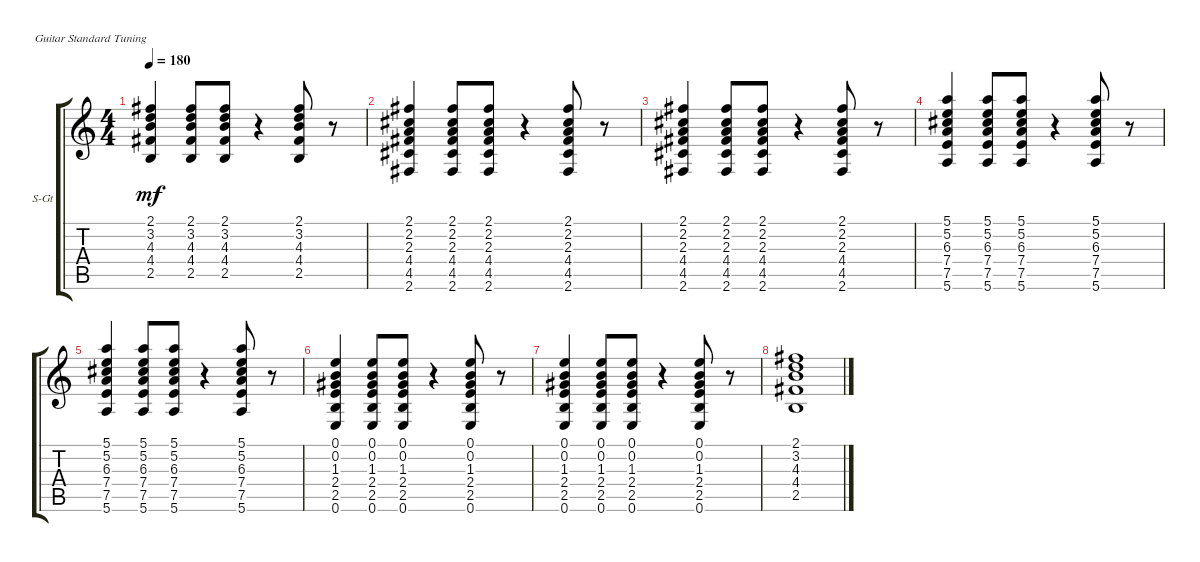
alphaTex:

\defaultSystemsLayout 4
\bracketExtendMode groupsimilarinstruments
\firstSystemTrackNameOrientation horizontal
\otherSystemsTrackNameOrientation horizontal
\track ("SG" "S-Gt") {instrument acousticguitarsteel}
\staff {score tabs}
\tuning (E4 B3 G3 D3 A2 E2)
\ts (4 4)
\tempo 180
\clef g2
\ks c
(2.5 4.4 4.3 3.2 2.1).4{dy mf} (2.5 4.4 4.3 3.2 2.1).8 (2.5 4.4 4.3 3.2 2.1).8 r.4 (2.5 4.4 4.3 3.2 2.1).8 r.8 |
(4.5 4.4 2.3 2.2 2.1 2.6).4 (4.5 4.4 2.3 2.2 2.1 2.6).8 (4.5 4.4 2.3 2.2 2.1 2.6).8 r.4 (4.5 4.4 2.3 2.2 2.1 2.6).8 r.8 |
(4.5 4.4 2.3 2.2 2.1 2.6).4 (4.5 4.4 2.3 2.2 2.1 2.6).8 (4.5 4.4 2.3 2.2 2.1 2.6).8 r.4 (4.5 4.4 2.3 2.2 2.1 2.6).8 r.8 |
(7.5 7.4 6.3 5.2 5.1 5.6).4 (7.5 7.4 6.3 5.2 5.1 5.6).8 (7.5 7.4 6.3 5.2 5.1 5.6).8 r.4 (7.5 7.4 6.3 5.2 5.1 5.6).8 r.8 |
(7.5 7.4 6.3 5.2 5.1 5.6).4 (7.5 7.4 6.3 5.2 5.1 5.6).8 (7.5 7.4 6.3 5.2 5.1 5.6).8 r.4 (7.5 7.4 6.3 5.2 5.1 5.6).8 r.8 |
(2.5 2.4 1.3 0.2 0.1 0.6).4 (2.5 2.4 1.3 0.2 0.1 0.6).8 (2.5 2.4 1.3 0.2 0.1 0.6).8 r.4 (2.5 2.4 1.3 0.2 0.1 0.6).8 r.8 |
(2.5 2.4 1.3 0.2 0.1 0.6).4 (2.5 2.4 1.3 0.2 0.1 0.6).8 (2.5 2.4 1.3 0.2 0.1 0.6).8 r.4 (2.5 2.4 1.3 0.2 0.1 0.6).8 r.8 |
(2.5 4.4 4.3 3.2 2.1).1
